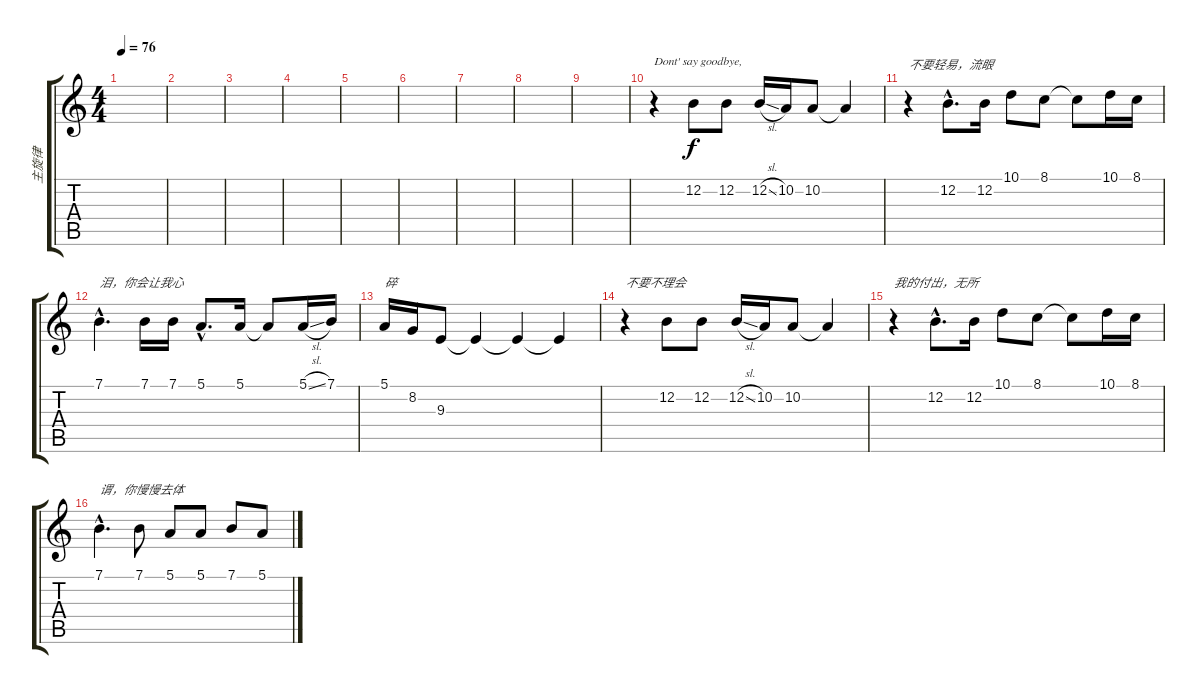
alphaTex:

\track ("主旋律" "主旋律") {instrument lead1square}
\staff {score tabs}
\tuning (E4 B3 G3 D3 A2 E2) {hide}
\ts (4 4)
\tempo 76
\clef g2
\ks c
|
|
|
|
|
|
|
|
|
r.4{txt "Dont' say goodbye,"} 12.2.8 12.2.8 12.2{sl}.16 10.2.16 10.2.8 10.2{t}.4 |
r.4{txt "不要轻易，流眼"} 12.2{hac}.8{d} 12.2.16 10.1.8 8.1.8 8.1{t}.8 10.1.16 8.1.16 |
7.1{hac}.4{d txt "泪，你会让我心"} 7.1.16 7.1.16 5.1{hac}.8{d} 5.1.16 5.1{t}.8 5.1{sl}.16 7.1.16 |
5.1.16{txt "碎"} 8.2.16 9.3.8 9.3{t}.4 9.3{t}.4 9.3{t}.4 |
r.4{txt "不要不理会"} 12.2.8 12.2.8 12.2{sl}.16 10.2.16 10.2.8 10.2{t}.4 |
r.4{txt "我的付出，无所"} 12.2{hac}.8{d} 12.2.16 10.1.8 8.1.8 8.1{t}.8 10.1.16 8.1.16 |
7.1{hac}.4{d txt "谓，你慢慢去体"} 7.1.8 5.1.8 5.1.8 7.1.8 5.1.8
